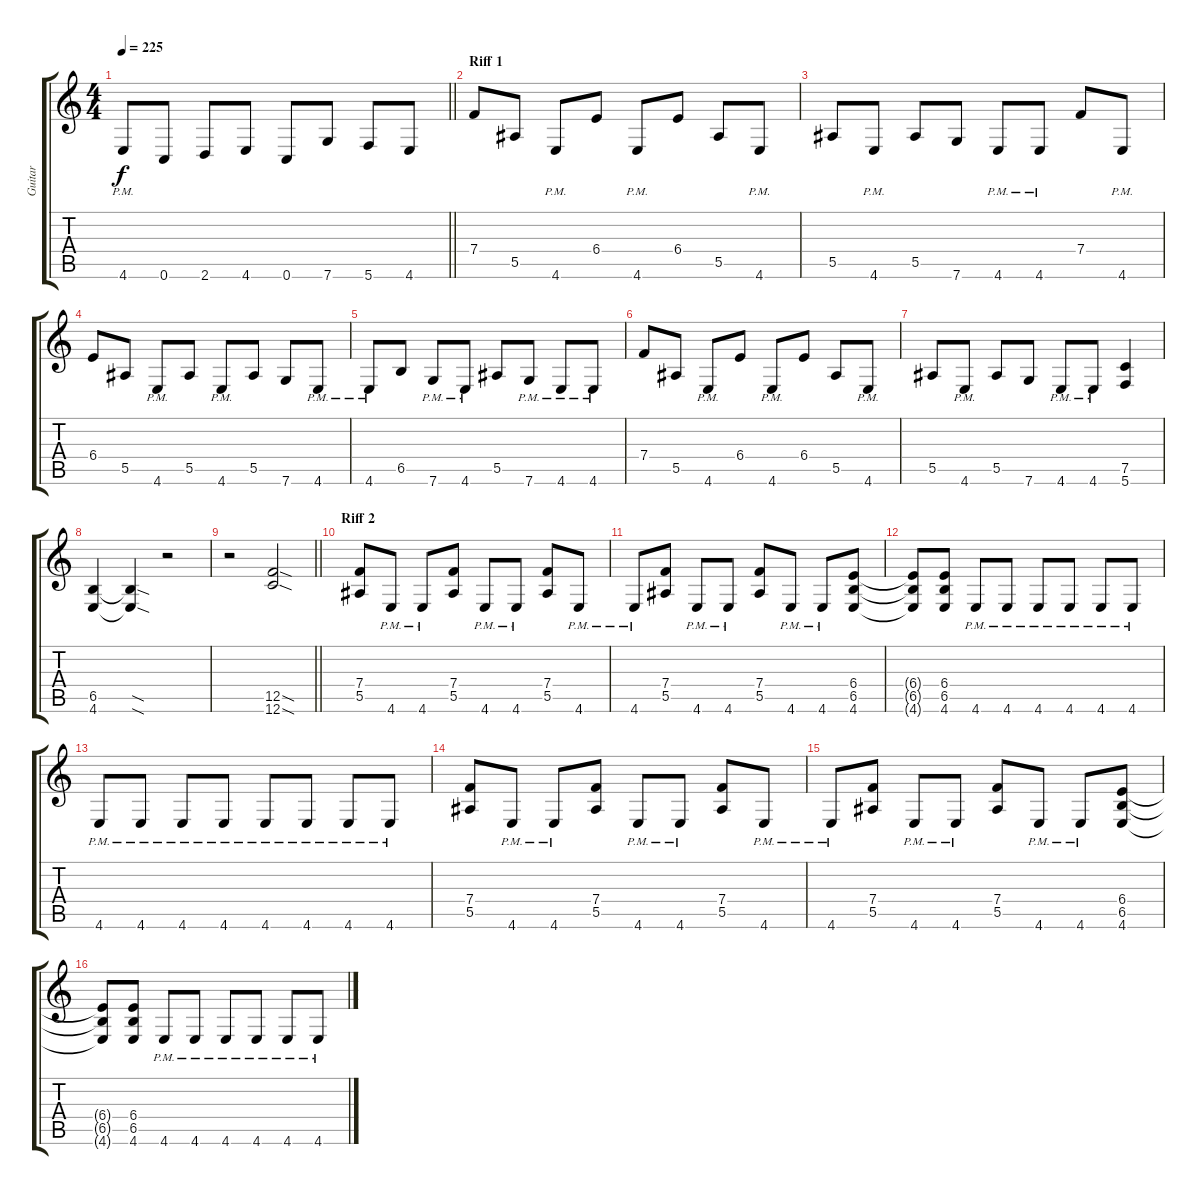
\track ("Guitar" "Guitar") {instrument distortionguitar}
\staff {score tabs}
\tuning (C4 G3 Eb3 Bb2 F2 C2) {hide}
\ts (4 4)
\tempo 225
\clef g2
\barLineRight lightlight
\ks c
4.6{pm}.8{dy f} 0.6.8 2.6.8 4.6.8 0.6.8 7.6.8 5.6.8 4.6.8 |
\section ("" "Riff 1")
7.4.8 5.5.8 4.6{pm}.8 6.4.8 4.6{pm}.8 6.4.8 5.5.8 4.6{pm}.8 |
5.5.8 4.6{pm}.8 5.5.8 7.6.8 4.6{pm}.8 4.6{pm}.8 7.4.8 4.6{pm}.8 |
6.4.8 5.5.8 4.6{pm}.8 5.5.8 4.6{pm}.8 5.5.8 7.6.8 4.6{pm}.8 |
4.6{pm}.8 6.5.8 7.6{pm}.8 4.6{pm}.8 5.5.8 7.6{pm}.8 4.6{pm}.8 4.6{pm}.8 |
7.4.8 5.5.8 4.6{pm}.8 6.4.8 4.6{pm}.8 6.4.8 5.5.8 4.6{pm}.8 |
5.5.8 4.6{pm}.8 5.5.8 7.6.8 4.6{pm}.8 4.6{pm}.8 (7.5 5.6).4 |
(6.5 4.6).4 (6.5{sod t} 4.6{sod t}).4 r.2 |
\barLineRight lightlight
r.2 (12.5{sod} 12.6{sod}).2 |
\section ("" "Riff 2")
(7.4 5.5).8 4.6{pm}.8 4.6{pm}.8 (7.4 5.5).8 4.6{pm}.8 4.6{pm}.8 (7.4 5.5).8 4.6{pm}.8 |
4.6{pm}.8 (7.4 5.5).8 4.6{pm}.8 4.6{pm}.8 (7.4 5.5).8 4.6{pm}.8 4.6{pm}.8 (6.4 6.5 4.6).8 |
(6.4{t} 6.5{t} 4.6{t}).8 (6.4 6.5 4.6).8 4.6{pm}.8 4.6{pm}.8 4.6{pm}.8 4.6{pm}.8 4.6{pm}.8 4.6{pm}.8 |
4.6{pm}.8 4.6{pm}.8 4.6{pm}.8 4.6{pm}.8 4.6{pm}.8 4.6{pm}.8 4.6{pm}.8 4.6{pm}.8 |
(7.4 5.5).8 4.6{pm}.8 4.6{pm}.8 (7.4 5.5).8 4.6{pm}.8 4.6{pm}.8 (7.4 5.5).8 4.6{pm}.8 |
4.6{pm}.8 (7.4 5.5).8 4.6{pm}.8 4.6{pm}.8 (7.4 5.5).8 4.6{pm}.8 4.6{pm}.8 (6.4 6.5 4.6).8 |
(6.4{t} 6.5{t} 4.6{t}).8 (6.4 6.5 4.6).8 4.6{pm}.8 4.6{pm}.8 4.6{pm}.8 4.6{pm}.8 4.6{pm}.8 4.6{pm}.8
